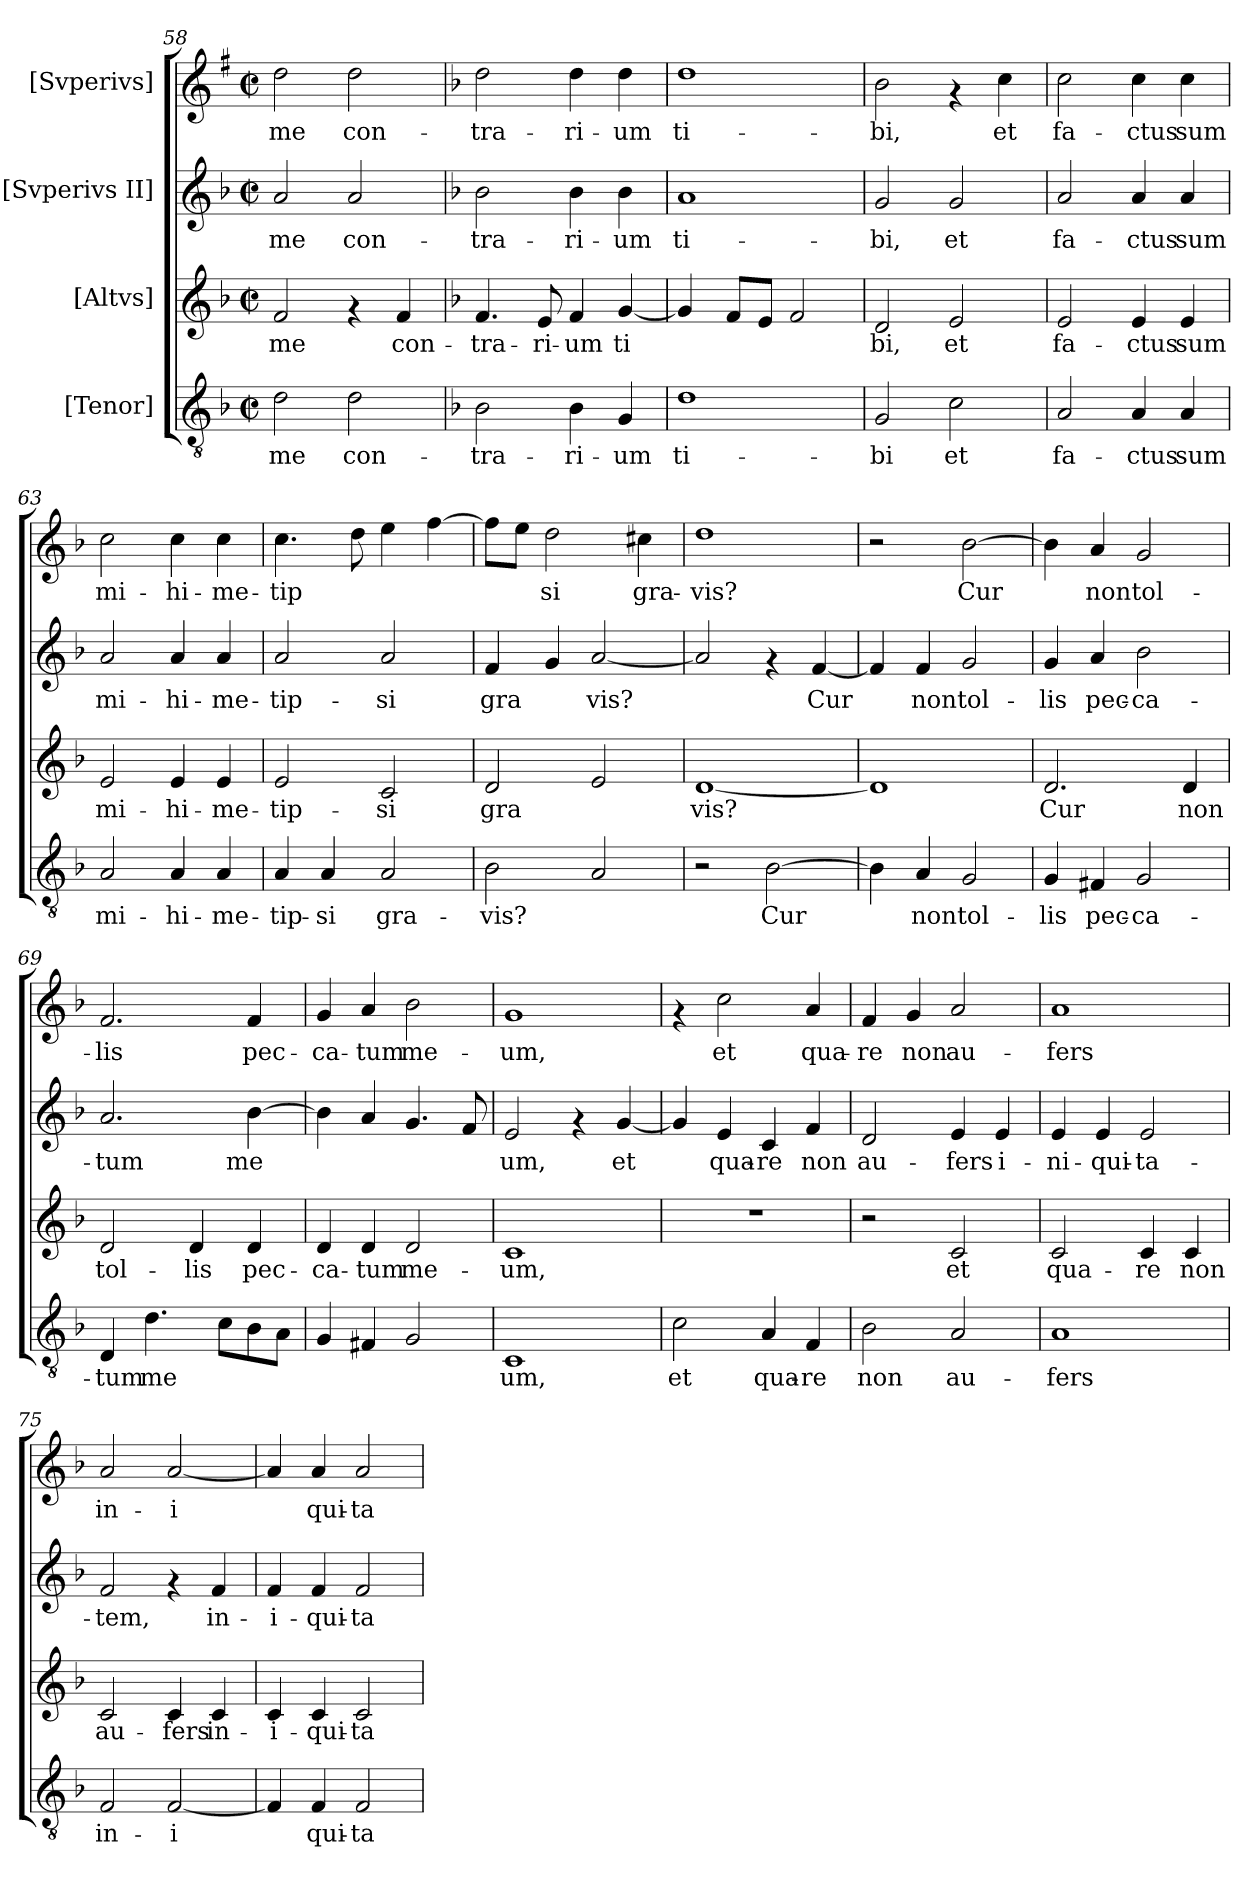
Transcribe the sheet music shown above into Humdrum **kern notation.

**kern	**text	**kern	**text	**kern	**text	**kern	**text
*part4	*part4	*part3	*part3	*part2	*part2	*part1	*part1
*staff4	*staff4	*staff3	*staff3	*staff2	*staff2	*staff1	*staff1
*I"[Tenor]	*	*I"[Altvs]	*	*I"[Svperivs II]	*	*I"[Svperivs]	*
*clefGv2	*	*clefG2	*	*clefG2	*	*clefG2	*
*k[b-]	*	*k[b-]	*	*k[b-]	*	*k[f#]	*
*F:	*	*F:	*	*F:	*	*G:	*
*M2/2	*	*M2/2	*	*M2/2	*	*M2/2	*
*met(c|)	*	*met(c|)	*	*met(c|)	*	*met(c|)	*
=58	=58	=58	=58	=58	=58	=58	=58
!	!LO:LY:b:cj	!	!LO:LY:b:cj	!	!LO:LY:b:cj	!	!LO:LY:b:cj
2d\	me	2f/	me	2a/	me	2dd\	me
!	!LO:LY:b:cj	!	!	!	!LO:LY:b:cj	!	!LO:LY:b:cj
2d\	con-	4rf	.	2a/	con-	2dd\	con-
!	!	!	!LO:LY:b:cj	!	!	!	!
.	.	4f/	con-	.	.	.	.
!!LO:PB:g=z
=59	=59	=59	=59	=59	=59	=59	=59
*	*	*	*	*	*	*k[b-]	*
*	*	*	*	*	*	*F:	*
!	!LO:LY:b:cj	!	!LO:LY:b:cj	!	!LO:LY:b:cj	!	!LO:LY:b:cj
2B-\	-tra-	4.f/	-tra-	2b-\	-tra-	2dd\	-tra-
!	!	!	!LO:LY:b:cj	!	!	!	!
.	.	8e/	-ri-	.	.	.	.
!	!LO:LY:b:cj	!	!LO:LY:b:cj	!	!LO:LY:b:cj	!	!LO:LY:b:cj
4B-\	-ri-	4f/	-um	4b-\	-ri-	4dd\	-ri-
!	!LO:LY:b:cj	!	!LO:LY:b:cj	!	!LO:LY:b:cj	!	!LO:LY:b:cj
4G/	-um	[<4g/	ti-	4b-\	-um	4dd\	-um
=60	=60	=60	=60	=60	=60	=60	=60
!	!LO:LY:b:cj	!	!LO:LY:b:cj	!	!LO:LY:b:cj	!	!LO:LY:b:cj
1d	ti-	4g/]	--	1a	ti-	1dd	ti-
!	!	!	!LO:LY:b:cj	!	!	!	!
.	.	8f/L	--	.	.	.	.
!	!	!	!LO:LY:b:cj	!	!	!	!
.	.	8e/J	--	.	.	.	.
!	!	!	!LO:LY:b:cj	!	!	!	!
.	.	2f/	--	.	.	.	.
=61	=61	=61	=61	=61	=61	=61	=61
!	!LO:LY:b:cj	!	!LO:LY:b:cj	!	!LO:LY:b:cj	!	!LO:LY:b:cj
2G/	-bi	2d/	-bi,	2g/	-bi,	2b-\	-bi,
!	!LO:LY:b:cj	!	!LO:LY:b:cj	!	!LO:LY:b:cj	!	!
2c\	et	2e/	et	2g/	et	4rf	.
!	!	!	!	!	!	!	!LO:LY:b:cj
.	.	.	.	.	.	4cc\	et
=62	=62	=62	=62	=62	=62	=62	=62
!	!LO:LY:b:cj	!	!LO:LY:b:cj	!	!LO:LY:b:cj	!	!LO:LY:b:cj
2A/	fa-	2e/	fa-	2a/	fa-	2cc\	fa-
!	!LO:LY:b:cj	!	!LO:LY:b:cj	!	!LO:LY:b:cj	!	!LO:LY:b:cj
4A/	-ctus	4e/	-ctus	4a/	-ctus	4cc\	-ctus
!	!LO:LY:b:cj	!	!LO:LY:b:cj	!	!LO:LY:b:cj	!	!LO:LY:b:cj
4A/	sum	4e/	sum	4a/	sum	4cc\	sum
=63	=63	=63	=63	=63	=63	=63	=63
!	!LO:LY:b:cj	!	!LO:LY:b:cj	!	!LO:LY:b:cj	!	!LO:LY:b:cj
2A/	mi-	2e/	mi-	2a/	mi-	2cc\	mi-
!	!LO:LY:b:cj	!	!LO:LY:b:cj	!	!LO:LY:b:cj	!	!LO:LY:b:cj
4A/	-hi-	4e/	-hi-	4a/	-hi-	4cc\	-hi-
!	!LO:LY:b:cj	!	!LO:LY:b:cj	!	!LO:LY:b:cj	!	!LO:LY:b:cj
4A/	-me-	4e/	-me-	4a/	-me-	4cc\	-me-
=64	=64	=64	=64	=64	=64	=64	=64
!	!LO:LY:b:cj	!	!LO:LY:b:cj	!	!LO:LY:b:cj	!	!LO:LY:b:cj
4A/	-tip-	2e/	-tip-	2a/	-tip-	4.cc\	-tip-
!	!LO:LY:b:cj	!	!	!	!	!	!
4A/	-si	.	.	.	.	.	.
!	!	!	!	!	!	!	!LO:LY:b:cj
.	.	.	.	.	.	8dd\	--
!	!LO:LY:b:cj	!	!LO:LY:b:cj	!	!LO:LY:b:cj	!	!LO:LY:b:cj
2A/	gra-	2c/	-si	2a/	-si	4ee\	--
!	!	!	!	!	!	!	!LO:LY:b:cj
.	.	.	.	.	.	[>4ff\	--
=65	=65	=65	=65	=65	=65	=65	=65
!	!LO:LY:b:cj	!	!LO:LY:b:cj	!	!LO:LY:b:cj	!	!LO:LY:b:cj
2B-\	-vis?	2d/	gra-	4f/	gra-	8ff\L]	--
!	!	!	!	!	!	!	!LO:LY:b:cj
.	.	.	.	.	.	8ee\J	--
!	!	!	!	!	!LO:LY:b:cj	!	!LO:LY:b:cj
.	.	.	.	4g/	--	2dd\	-si
!	!LO:LY:b:cj	!	!LO:LY:b:cj	!	!LO:LY:b:cj	!	!
2A/	.	2e/	--	[<2a/	-vis?	.	.
!	!	!	!	!	!	!	!LO:LY:b:cj
.	.	.	.	.	.	4cc#\	gra-
!!LO:LB:g=z
=66	=66	=66	=66	=66	=66	=66	=66
!	!	!	!LO:LY:b:cj	!	!LO:LY:b:cj	!	!LO:LY:b:cj
2r	.	[<1d	-vis?	2a/]	.	1dd	-vis?
!	!LO:LY:b:cj	!	!	!	!	!	!
[>2B-\	Cur	.	.	4rf	.	.	.
!	!	!	!	!	!LO:LY:b:cj	!	!
.	.	.	.	[<4f/	Cur	.	.
=67	=67	=67	=67	=67	=67	=67	=67
!	!LO:LY:b:cj	!	!LO:LY:b:cj	!	!LO:LY:b:cj	!	!
4B-\]	.	1d]	.	4f/]	.	2r	.
!	!LO:LY:b:cj	!	!	!	!LO:LY:b:cj	!	!
4A/	non	.	.	4f/	non	.	.
!	!LO:LY:b:cj	!	!	!	!LO:LY:b:cj	!	!LO:LY:b:cj
2G/	tol-	.	.	2g/	tol-	[>2b-\	Cur
=68	=68	=68	=68	=68	=68	=68	=68
!	!LO:LY:b:cj	!	!LO:LY:b:cj	!	!LO:LY:b:cj	!	!LO:LY:b:cj
4G/	-lis	2.d/	Cur	4g/	-lis	4b-\]	.
!	!LO:LY:b:cj	!	!	!	!LO:LY:b:cj	!	!LO:LY:b:cj
4F#/	pec-	.	.	4a/	pec-	4a/	non
!	!LO:LY:b:cj	!	!	!	!LO:LY:b:cj	!	!LO:LY:b:cj
2G/	-ca-	.	.	2b-\	-ca-	2g/	tol-
!	!	!	!LO:LY:b:cj	!	!	!	!
.	.	4d/	non	.	.	.	.
=69	=69	=69	=69	=69	=69	=69	=69
!	!LO:LY:b:cj	!	!LO:LY:b:cj	!	!LO:LY:b:cj	!	!LO:LY:b:cj
4D/	-tum	2d/	tol-	2.a/	-tum	2.f/	-lis
!	!LO:LY:b:cj	!	!	!	!	!	!
4.d\	me-	.	.	.	.	.	.
!	!	!	!LO:LY:b:cj	!	!	!	!
.	.	4d/	-lis	.	.	.	.
!	!LO:LY:b:cj	!	!	!	!	!	!
8c\L	--	.	.	.	.	.	.
!	!LO:LY:b:cj	!	!LO:LY:b:cj	!	!LO:LY:b:cj	!	!LO:LY:b:cj
8B-\	--	4d/	pec-	[>4b-\	me-	4f/	pec-
!	!LO:LY:b:cj	!	!	!	!	!	!
8A\J	--	.	.	.	.	.	.
=70	=70	=70	=70	=70	=70	=70	=70
!	!LO:LY:b:cj	!	!LO:LY:b:cj	!	!LO:LY:b:cj	!	!LO:LY:b:cj
4G/	--	4d/	-ca-	4b-\]	--	4g/	-ca-
!	!LO:LY:b:cj	!	!LO:LY:b:cj	!	!LO:LY:b:cj	!	!LO:LY:b:cj
4F#/	--	4d/	-tum	4a/	--	4a/	-tum
!	!LO:LY:b:cj	!	!LO:LY:b:cj	!	!LO:LY:b:cj	!	!LO:LY:b:cj
2G/	--	2d/	me-	4.g/	--	2b-\	me-
!	!	!	!	!	!LO:LY:b:cj	!	!
.	.	.	.	8f/	--	.	.
=71	=71	=71	=71	=71	=71	=71	=71
!	!LO:LY:b:cj	!	!LO:LY:b:cj	!	!LO:LY:b:cj	!	!LO:LY:b:cj
1C	-um,	1c	-um,	2e/	-um,	1g	-um,
.	.	.	.	4rf	.	.	.
!	!	!	!	!	!LO:LY:b:cj	!	!
.	.	.	.	[<4g/	et	.	.
=72	=72	=72	=72	=72	=72	=72	=72
!	!LO:LY:b:cj	!	!	!	!LO:LY:b:cj	!	!
2c\	et	1r	.	4g/]	.	4rf	.
!	!	!	!	!	!LO:LY:b:cj	!	!LO:LY:b:cj
.	.	.	.	4e/	qua-	2cc\	et
!	!LO:LY:b:cj	!	!	!	!LO:LY:b:cj	!	!
4A/	qua-	.	.	4c/	-re	.	.
!	!LO:LY:b:cj	!	!	!	!LO:LY:b:cj	!	!LO:LY:b:cj
4F/	-re	.	.	4f/	non	4a/	qua-
!!LO:PB:g=z
=73	=73	=73	=73	=73	=73	=73	=73
!	!LO:LY:b:cj	!	!	!	!LO:LY:b:cj	!	!LO:LY:b:cj
2B-\	non	2r	.	2d/	au-	4f/	-re
!	!	!	!	!	!	!	!LO:LY:b:cj
.	.	.	.	.	.	4g/	non
!	!LO:LY:b:cj	!	!LO:LY:b:cj	!	!LO:LY:b:cj	!	!LO:LY:b:cj
2A/	au-	2c/	et	4e/	-fers	2a/	au-
!	!	!	!	!	!LO:LY:b:cj	!	!
.	.	.	.	4e/	i-	.	.
=74	=74	=74	=74	=74	=74	=74	=74
!	!LO:LY:b:cj	!	!LO:LY:b:cj	!	!LO:LY:b:cj	!	!LO:LY:b:cj
1A	-fers	2c/	qua-	4e/	-ni-	1a	-fers
!	!	!	!	!	!LO:LY:b:cj	!	!
.	.	.	.	4e/	-qui-	.	.
!	!	!	!LO:LY:b:cj	!	!LO:LY:b:cj	!	!
.	.	4c/	-re	2e/	-ta-	.	.
!	!	!	!LO:LY:b:cj	!	!	!	!
.	.	4c/	non	.	.	.	.
=75	=75	=75	=75	=75	=75	=75	=75
!	!LO:LY:b:cj	!	!LO:LY:b:cj	!	!LO:LY:b:cj	!	!LO:LY:b:cj
2F/	in-	2c/	au-	2f/	-tem,	2a/	in-
!	!LO:LY:b:cj	!	!LO:LY:b:cj	!	!	!	!LO:LY:b:cj
[<2F/	-i-	4c/	-fers	4rf	.	[<2a/	-i-
!	!	!	!LO:LY:b:cj	!	!LO:LY:b:cj	!	!
.	.	4c/	in-	4f/	in-	.	.
=76	=76	=76	=76	=76	=76	=76	=76
!	!LO:LY:b:cj	!	!LO:LY:b:cj	!	!LO:LY:b:cj	!	!LO:LY:b:cj
4F/]	--	4c/	-i-	4f/	-i-	4a/]	--
!	!LO:LY:b:cj	!	!LO:LY:b:cj	!	!LO:LY:b:cj	!	!LO:LY:b:cj
4F/	-qui-	4c/	-qui-	4f/	-qui-	4a/	-qui-
!	!LO:LY:b:cj	!	!LO:LY:b:cj	!	!LO:LY:b:cj	!	!LO:LY:b:cj
2F/	-ta-	2c/	-ta-	2f/	-ta-	2a/	-ta-
=	=	=	=	=	=	=	=
*-	*-	*-	*-	*-	*-	*-	*-
